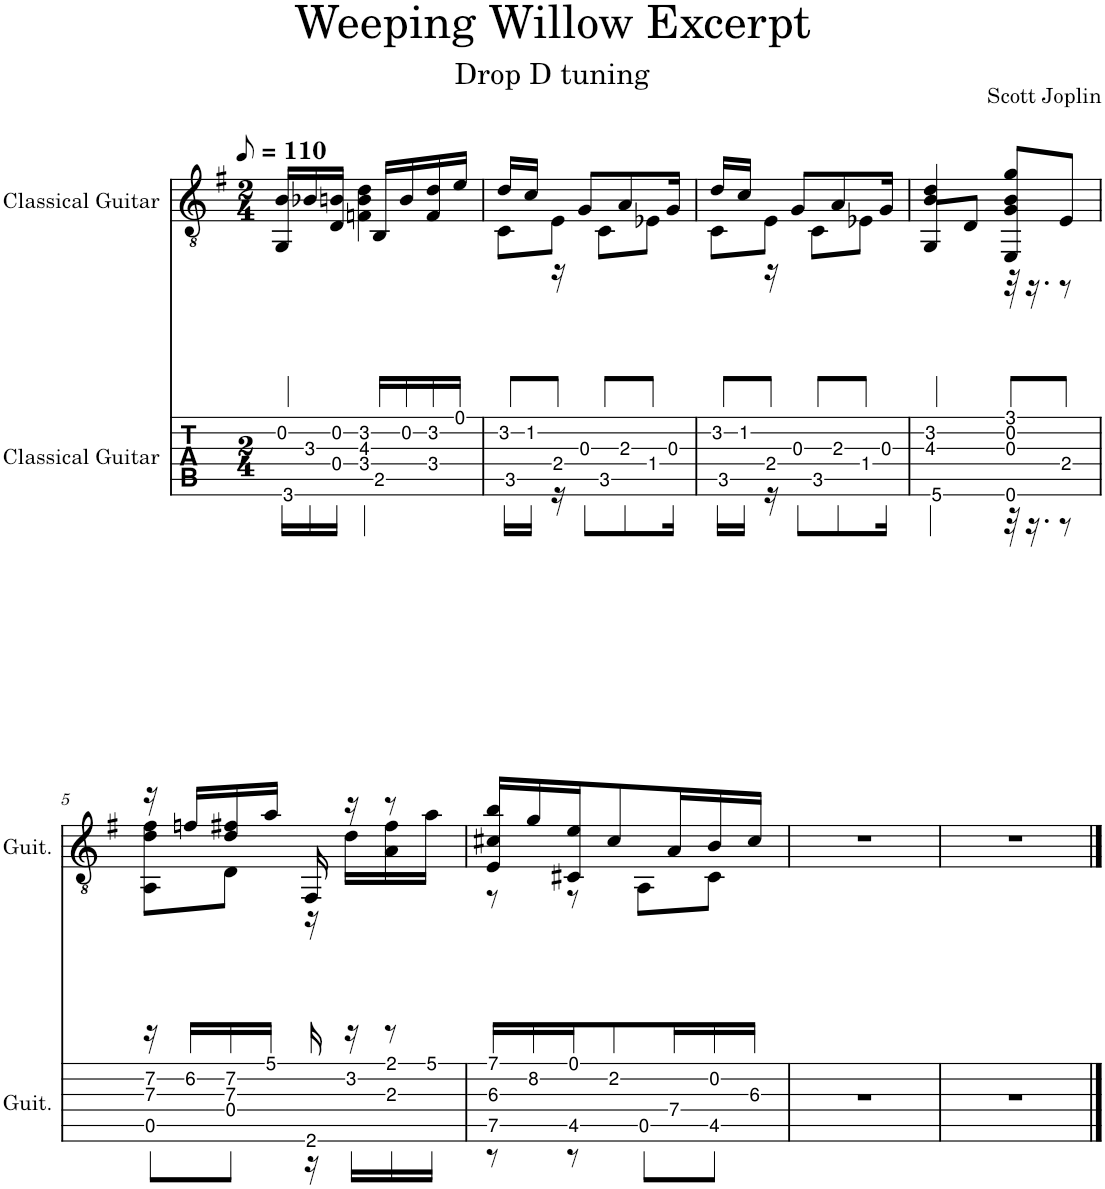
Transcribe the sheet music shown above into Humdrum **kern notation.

**kern	**kern
*part2	*part1
*staff2	*staff1
*I"Classical Guitar	*I"Classical Guitar
*I'Guit.	*I'Guit.
*stria6	*
*	*clefGv2
*k[f#]	*k[f#]
*M2/4	*M2/4
*MM55	*MM55
=1	=1
*^	*^
4GG/	16B\LL	4GG/	16B/LL
.	16B-\	.	16B-X/
.	16D\ 16B\JJ	.	16D/ 16Bn/JJ
.	4F\ 4B\ 4d\	.	4Fn\ 4B\ 4d\
16BB/LL	.	16BB/LL	.
16B/	.	16B/	.
16F/ 16d/	.	16F/ 16d/	.
16e/JJ	16ryy	16e/JJ	16ryy
=2	=2	=2	=2
8C/L	16d\LL	8C\L	16d/LL
.	16c\JJ	.	16c/JJ
8E/J	16r	8E\J	16r
.	8G\L	.	8G/L
8C/L	.	8C\L	.
.	8A\	.	8A/
8E-X/J	.	8E-X\J	.
.	16G\Jk	.	16G/Jk
=3	=3	=3	=3
8C/L	16d\LL	8C\L	16d/LL
.	16c\JJ	.	16c/JJ
8E/J	16r	8E\J	16r
.	8G\L	.	8G/L
8C/L	.	8C\L	.
.	8A\	.	8A/
8E-X/J	.	8E-X\J	.
.	16G\Jk	.	16G/Jk
=4	=4	=4	=4
4AA/	4B\ 4d\	8GG/L	4B/ 4d/
.	.	8D/J	.
8EE/ 8G/ 8B/ 8g/L	32r	8EE/ 8G/ 8B/ 8g/L	32r
.	16.r	.	16.r
8E/J	8r	8E/J	8r
!!LO:LB:g=z	!!
=5	=5	=5	=5
16r	8AA\ 8d\ 8f#\L	16r	8AA\ 8d\ 8f#\L
16f/LL	.	16fn/LL	.
16d/ 16f#/	8D\J	16d/ 16f#X/	8D\J
16a/JJ	.	16a/JJ	.
16FF#/	16r	16FF#/	16r
16r	16d\LL	16r	16d\LL
8r	16A\ 16f#\	8r	16A\ 16f#\
.	16a\JJ	.	16a\JJ
=6	=6	=6	=6
16E/ 16c#/ 16b/LL	8r	16E/ 16c#X/ 16b/LL	8r
16g/	.	16g/	.
16C#/ 16e/J	8r	16C#X/ 16e/J	8r
8c#/	.	8c#/	.
.	8AA\L	.	8AA\L
16A/L	.	16A/L	.
16B/	8C#\J	16B/	8C#\J
16c#/JJ	.	16c#/JJ	.
*v	*v	*	*
*	*v	*v
=7	=7
2r	2r
=8	=8
2r	2r
==	==
*-	*-
